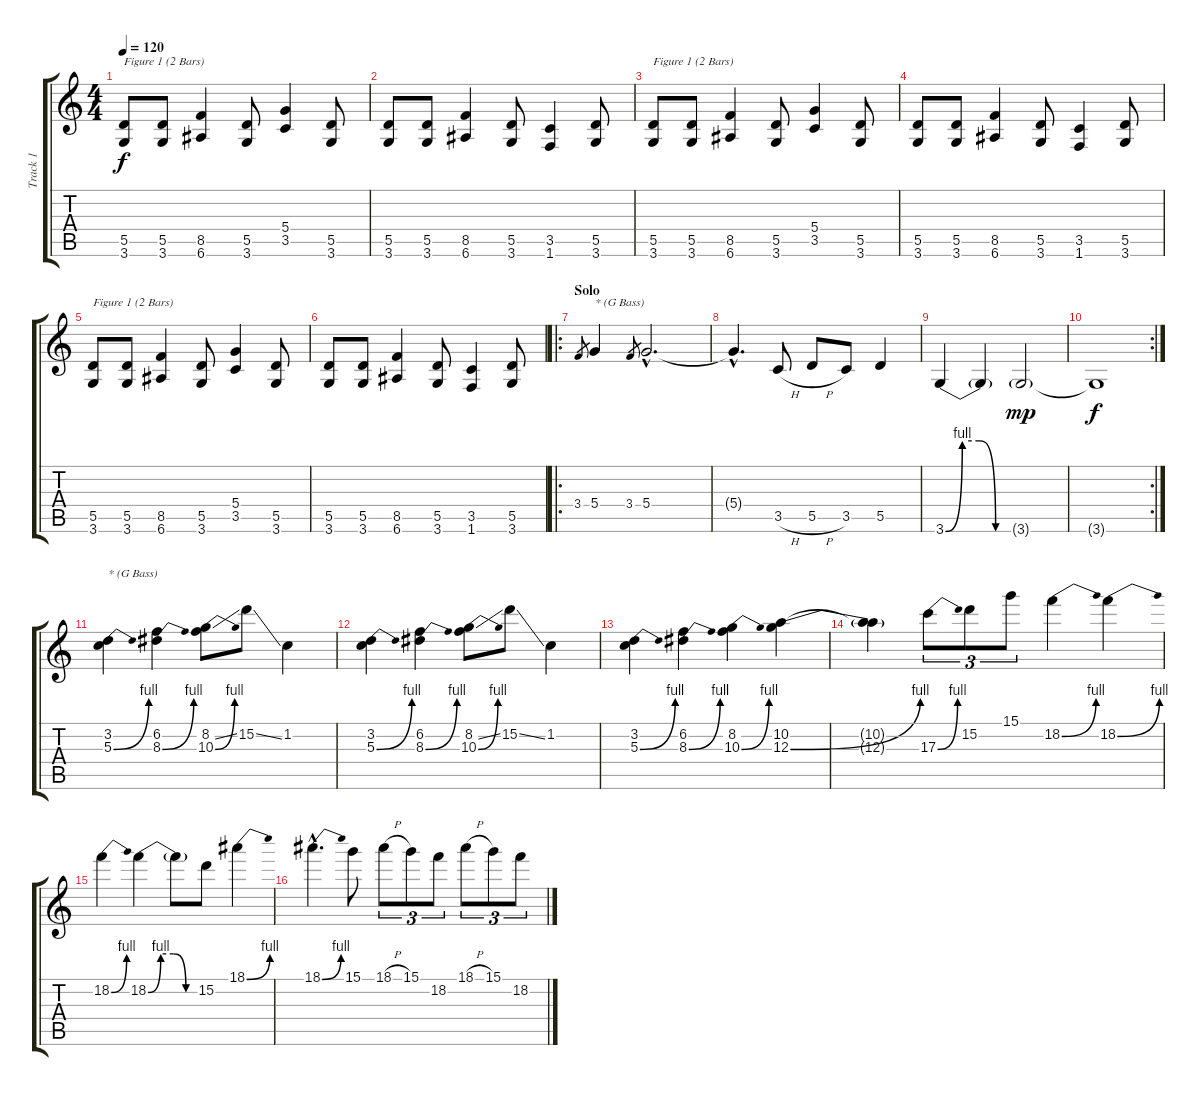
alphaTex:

\track ("Track 1" "Track 1") {instrument overdrivenguitar}
\staff {score tabs}
\tuning (E4 B3 G3 D3 A2 E2) {hide}
\ts (4 4)
\tempo 120
\clef g2
\ks c
(5.5 3.6).8{txt "Figure 1 (2 Bars)" dy f} (5.5 3.6).8 (8.5 6.6).4 (5.5 3.6).8 (5.4 3.5).4 (5.5 3.6).8 |
(5.5 3.6).8 (5.5 3.6).8 (8.5 6.6).4 (5.5 3.6).8 (3.5 1.6).4 (5.5 3.6).8 |
(5.5 3.6).8{txt "Figure 1 (2 Bars)"} (5.5 3.6).8 (8.5 6.6).4 (5.5 3.6).8 (5.4 3.5).4 (5.5 3.6).8 |
(5.5 3.6).8 (5.5 3.6).8 (8.5 6.6).4 (5.5 3.6).8 (3.5 1.6).4 (5.5 3.6).8 |
(5.5 3.6).8{txt "Figure 1 (2 Bars)"} (5.5 3.6).8 (8.5 6.6).4 (5.5 3.6).8 (5.4 3.5).4 (5.5 3.6).8 |
(5.5 3.6).8 (5.5 3.6).8 (8.5 6.6).4 (5.5 3.6).8 (3.5 1.6).4 (5.5 3.6).8 |
\ro
\section ("" "Solo ")
3.4.8{gr} 5.4.4{txt "* (G Bass)" instrument overdrivenguitar} 3.4.8{gr} 5.4{hac}.2{d instrument overdrivenguitar} |
5.4{hac t}.4{d} 3.5{h}.8 5.5{h}.8 3.5.8 5.5.4 |
3.6{be (custom 0 0 15 4 30 4 45 0 60 0)}.4 3.6{t}.4 3.6{g}.2{dy mp} |
\rc 2
3.6{t}.1{dy f} |
(3.2 5.3{be (bend 0 0 60 4)}).4{txt "* (G Bass)"} (6.2 8.3{be (bend 0 0 60 4)}).4 (8.2{ss} 10.3{be (bend 0 0 60 4)}).8 15.2{ss}.8 1.2.4 |
(3.2 5.3{be (bend 0 0 60 4)}).4 (6.2 8.3{be (bend 0 0 60 4)}).4 (8.2{ss} 10.3{be (bend 0 0 60 4)}).8 15.2{ss}.8 1.2.4 |
(3.2 5.3{be (bend 0 0 60 4)}).4 (6.2 8.3{be (bend 0 0 60 4)}).4 (8.2 10.3{be (bend 0 0 60 4)}).4 (10.2 12.3{be (bend 0 0 60 4)}).4 |
(10.2{t} 12.3{t}).4 17.3{be (bend 0 0 60 4)}.8{tu (3 2)} 15.2.8{tu (3 2)} 15.1.8{tu (3 2)} 18.2{be (bend 0 0 60 4)}.4 18.2{be (bend 0 0 60 4)}.4 |
18.2{be (bend 0 0 60 4)}.4 18.2{be (custom 0 0 15 4 30 4 45 0 60 0)}.4 18.2{t}.8 15.2.8 18.1{be (bend 0 0 60 4)}.4 |
18.1{be (bend 0 0 60 4) hac}.4{d} 15.1.8 18.1{h}.8{tu (3 2)} 15.1.8{tu (3 2)} 18.2.8{tu (3 2)} 18.1{h}.8{tu (3 2)} 15.1.8{tu (3 2)} 18.2.8{tu (3 2)}
